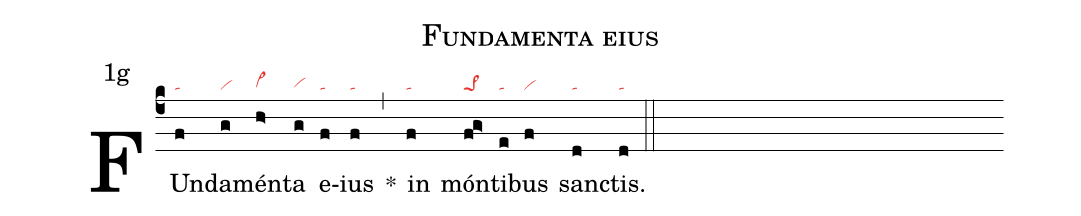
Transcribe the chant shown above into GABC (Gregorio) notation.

name:Fundamenta eius;
mode:1;
office-part: Laudes Ant 1;
annotation: 1g;
nabc-lines: 1;
%%
(c4)
FUn(f|ta)da(g|vi)mén(h>|vi>hg)ta(g|vihg) e(f|ta)ius(f|ta) *(,)
in(f|ta) món(fg>|pe>1)ti(e|ta)bus(f|vi) san(d|ta)ctis.(d|ta) (::)
